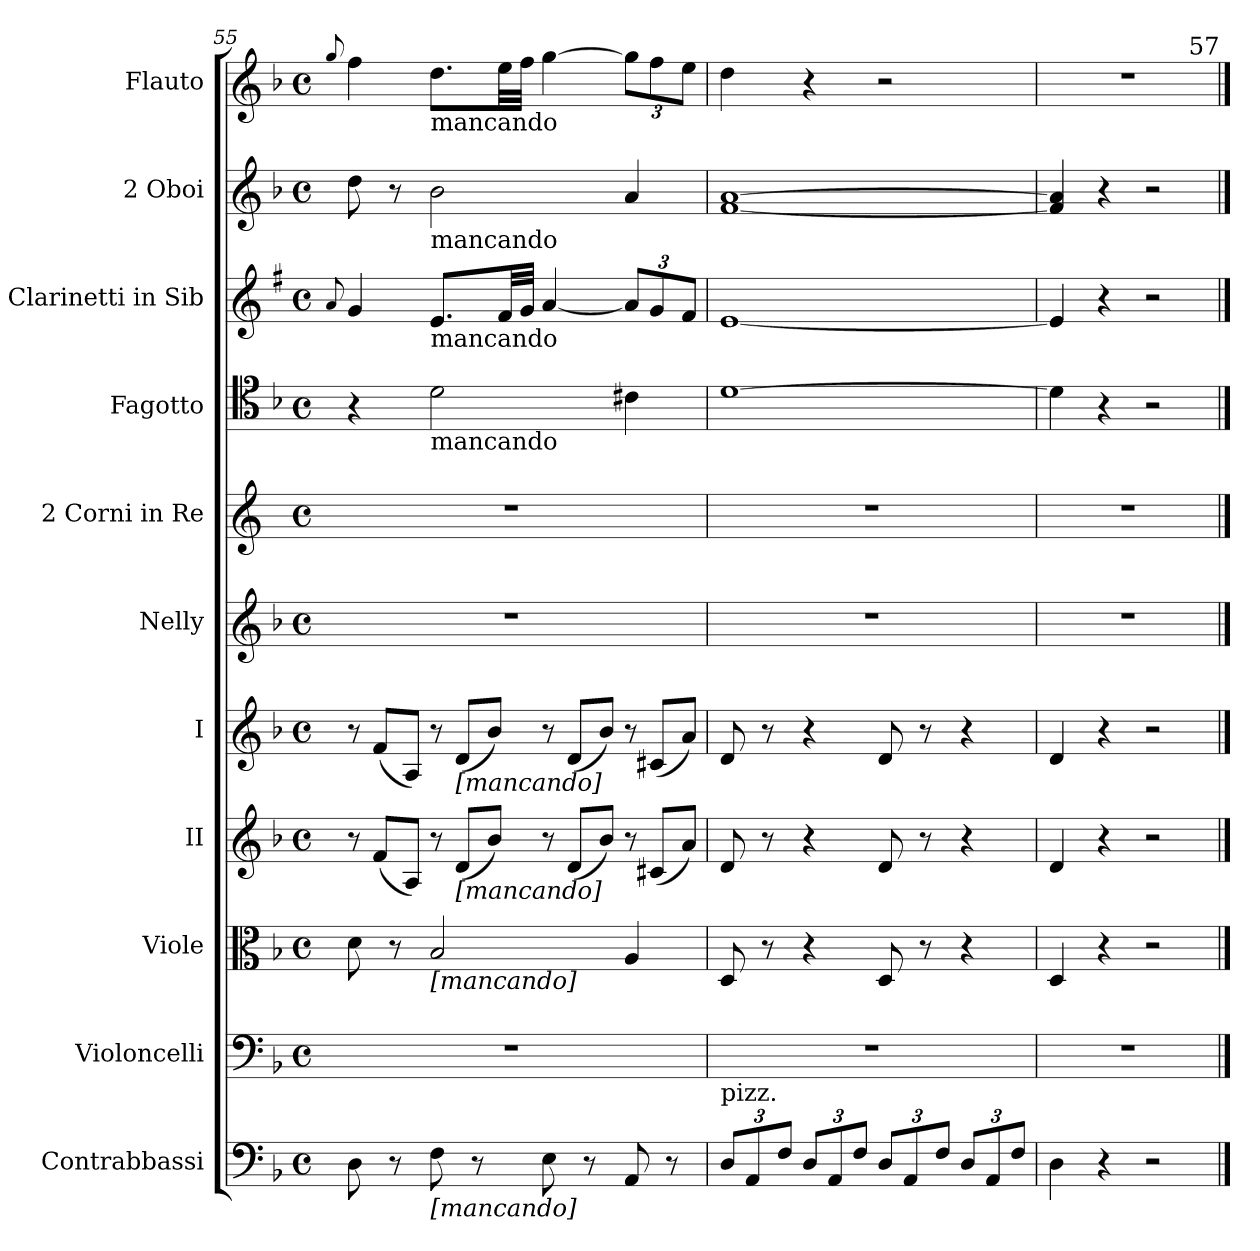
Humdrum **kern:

**kern	**kern	**kern	**kern	**kern	**kern	**kern	**kern	**kern	**kern	**kern
*part11	*part10	*part9	*part8	*part7	*part6	*part5	*part4	*part3	*part2	*part1
*staff11	*staff10	*staff9	*staff8	*staff7	*staff6	*staff5	*staff4	*staff3	*staff2	*staff1
*I"Contrabbassi	*I"Violoncelli	*I"Viole	*I"II	*I"I	*I"Nelly	*I"2 Corni in Re	*I"Fagotto	*I"2 Clarinetti in Sib	*I"2 Oboi	*I"Flauto
*I'Cb.	*I'Vc.	*I'Vle	*I'II	*I'I	*I'Nel.	*I'Cor. Re	*I'Fg.	*I'Cl. Sib	*I'Ob.	*I'Fl.
*clefF4	*clefF4	*clefC3	*clefG2	*clefG2	*clefG2	*clefG2	*clefC4	*clefG2	*clefG2	*clefG2
*	*	*	*	*	*	*	*	*ITrd1c2	*	*
*k[b-]	*k[b-]	*k[b-]	*k[b-]	*k[b-]	*k[b-]	*k[]	*k[b-]	*k[b-]	*k[b-]	*k[b-]
*F:	*F:	*F:	*F:	*F:	*F:	*C:	*F:	*F:	*F:	*F:
*M4/4	*M4/4	*M4/4	*M4/4	*M4/4	*M4/4	*M4/4	*M4/4	*M4/4	*M4/4	*M4/4
*met(c)	*met(c)	*met(c)	*met(c)	*met(c)	*met(c)	*met(c)	*met(c)	*met(c)	*met(c)	*met(c)
=55	=55	=55	=55	=55	=55	=55	=55	=55	=55	=55
.	.	.	.	.	.	.	.	8qqg/	.	8qqgg/
*	*	*	*Xtuplet	*Xtuplet	*	*	*	*	*	*
8D\	1r	8d\	12r	12r	1r	1r	4r	4f/	8dd\	4ff\
.	.	.	(<12f/L	(<12f/L	.	.	.	.	.	.
8r	.	8r	.	.	.	.	.	.	8r	.
.	.	.	12A/J)	12A/J)	.	.	.	.	.	.
!	!	!	!	!	!	!	!	!	!	!LO:TX:b:t=mancando
!	!	!	!	!	!	!	!	!	!LO:TX:b:t=mancando	!
!	!	!	!	!	!	!	!	!LO:TX:b:t=mancando	!	!
!	!	!	!	!	!	!	!LO:TX:b:t=mancando	!	!	!
!	!	!LO:TX:b:t=[mancando]	!	!	!	!	!	!	!	!
!LO:TX:b:t=[mancando]	!	!	!	!	!	!	!	!	!	!
8F\	.	2B-/	12r	12r	.	.	2d\	8.d/L	2b-\	8.dd\L
!	!	!	!	!LO:TX:b:t=[mancando]	!	!	!	!	!	!
!	!	!	!LO:TX:b:t=[mancando]	!	!	!	!	!	!	!
.	.	.	(<12d/L	(<12d/L	.	.	.	.	.	.
8r	.	.	.	.	.	.	.	.	.	.
.	.	.	12b-/J)	12b-/J)	.	.	.	.	.	.
.	.	.	.	.	.	.	.	32e/LL	.	32ee\LL
.	.	.	.	.	.	.	.	32f/JJJ	.	32ff\JJJ
8E\	.	.	12r	12r	.	.	.	[4g/	.	[4gg\
.	.	.	(<12d/L	(<12d/L	.	.	.	.	.	.
8r	.	.	.	.	.	.	.	.	.	.
.	.	.	12b-/J)	12b-/J)	.	.	.	.	.	.
8AA/	.	4A/	12r	12r	.	.	4c#X\	12g/L]	4a/	12gg\L]
.	.	.	(<12c#X/L	(<12c#X/L	.	.	.	12f/	.	12ff\
8r	.	.	.	.	.	.	.	.	.	.
.	.	.	12a/J)	12a/J)	.	.	.	12e/J	.	12ee\J
=56	=56	=56	=56	=56	=56	=56	=56	=56	=56	=56
!LO:TX:a:t=pizz.	!	!	!	!	!	!	!	!	!	!
12D/L	1r	8D/	8d/	8d/	1r	1r	[1d	[1d	[1f [1a	4dd\
12AA/	.	.	.	.	.	.	.	.	.	.
.	.	8r	8r	8r	.	.	.	.	.	.
12F/J	.	.	.	.	.	.	.	.	.	.
12D/L	.	4r	4r	4r	.	.	.	.	.	4r
12AA/	.	.	.	.	.	.	.	.	.	.
12F/J	.	.	.	.	.	.	.	.	.	.
12D/L	.	8D/	8d/	8d/	.	.	.	.	.	2r
12AA/	.	.	.	.	.	.	.	.	.	.
.	.	8r	8r	8r	.	.	.	.	.	.
12F/J	.	.	.	.	.	.	.	.	.	.
12D/L	.	4r	4r	4r	.	.	.	.	.	.
12AA/	.	.	.	.	.	.	.	.	.	.
12F/J	.	.	.	.	.	.	.	.	.	.
=57	=57	=57	=57	=57	=57	=57	=57	=57	=57	=57
4D\	1r	4D/	4d/	4d/	1r	1r	4d\]	4d/]	4f/] 4a/]	1r
4r	.	4r	4r	4r	.	.	4r	4r	4r	.
2r	.	2r	2r	2r	.	.	2r	2r	2r	.
!	!	!	!	!	!	!	!	!	!	!LO:TX:a:t=57
==	==	==	==	==	==	==	==	==	==	==
*-	*-	*-	*-	*-	*-	*-	*-	*-	*-	*-
